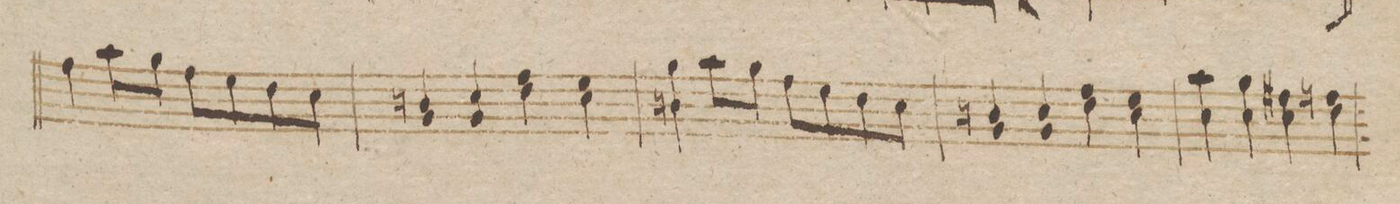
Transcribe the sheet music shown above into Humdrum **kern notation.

**kern	**dynam
*I"Violino Imo	*
*clefG2	*
*k[b-]	*
*met(c|)	*
*M2/2	*
4ff\	.
8aa\L	.
8gg\J	.
8ff\L	.
8ee\	.
8dd\	.
8cc\J	.
=21	=21
4bn/ 4g/	.
4cc/ 4g/	.
4ff\ 4dd\	.
4ee\ 4cc\	.
=22	=22
4gg\ 4bn\	.
8aa\L	.
8gg\J	.
8ff\L	.
8ee\	.
8dd\	.
8cc\J	.
=23	=23
4bn/ 4g/	.
4cc/ 4g/	.
4ff\ 4dd\	.
4ee\ 4cc\	.
=24	=24
4aa\ 4cc\	.
4gg\ 4cc\	.
4ff#X\ 4cc\	.
4ffn\ 4dd\	.
=25	=25
*-	*-
